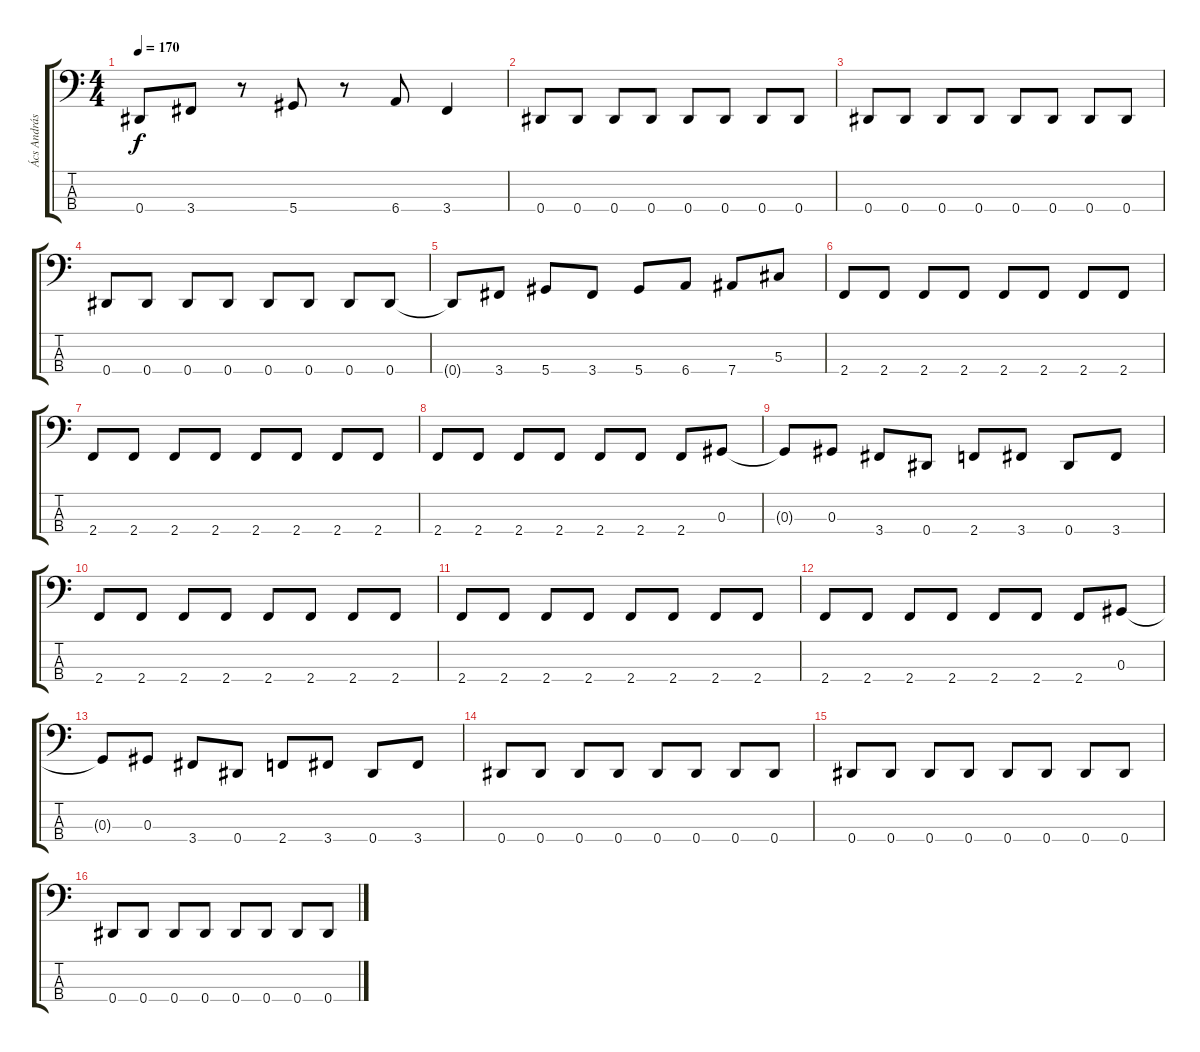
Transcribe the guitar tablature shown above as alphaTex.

\track ("Ács András - Basszusgitár" "Ács András") {instrument electricbassfinger}
\staff {score tabs}
\tuning (Gb2 Db2 Ab1 Eb1) {hide}
\ts (4 4)
\tempo 170
\clef f4
\ks c
0.4.8{dy f} 3.4.8 r.8 5.4.8 r.8 6.4.8 3.4.4 |
0.4.8 0.4.8 0.4.8 0.4.8 0.4.8 0.4.8 0.4.8 0.4.8 |
0.4.8 0.4.8 0.4.8 0.4.8 0.4.8 0.4.8 0.4.8 0.4.8 |
0.4.8 0.4.8 0.4.8 0.4.8 0.4.8 0.4.8 0.4.8 0.4.8 |
0.4{t}.8 3.4.8 5.4.8 3.4.8 5.4.8 6.4.8 7.4.8 5.3.8 |
2.4.8 2.4.8 2.4.8 2.4.8 2.4.8 2.4.8 2.4.8 2.4.8 |
2.4.8 2.4.8 2.4.8 2.4.8 2.4.8 2.4.8 2.4.8 2.4.8 |
2.4.8 2.4.8 2.4.8 2.4.8 2.4.8 2.4.8 2.4.8 0.3.8 |
0.3{t}.8 0.3.8 3.4.8 0.4.8 2.4.8 3.4.8 0.4.8 3.4.8 |
2.4.8 2.4.8 2.4.8 2.4.8 2.4.8 2.4.8 2.4.8 2.4.8 |
2.4.8 2.4.8 2.4.8 2.4.8 2.4.8 2.4.8 2.4.8 2.4.8 |
2.4.8 2.4.8 2.4.8 2.4.8 2.4.8 2.4.8 2.4.8 0.3.8 |
0.3{t}.8 0.3.8 3.4.8 0.4.8 2.4.8 3.4.8 0.4.8 3.4.8 |
0.4.8 0.4.8 0.4.8 0.4.8 0.4.8 0.4.8 0.4.8 0.4.8 |
0.4.8 0.4.8 0.4.8 0.4.8 0.4.8 0.4.8 0.4.8 0.4.8 |
0.4.8 0.4.8 0.4.8 0.4.8 0.4.8 0.4.8 0.4.8 0.4.8
